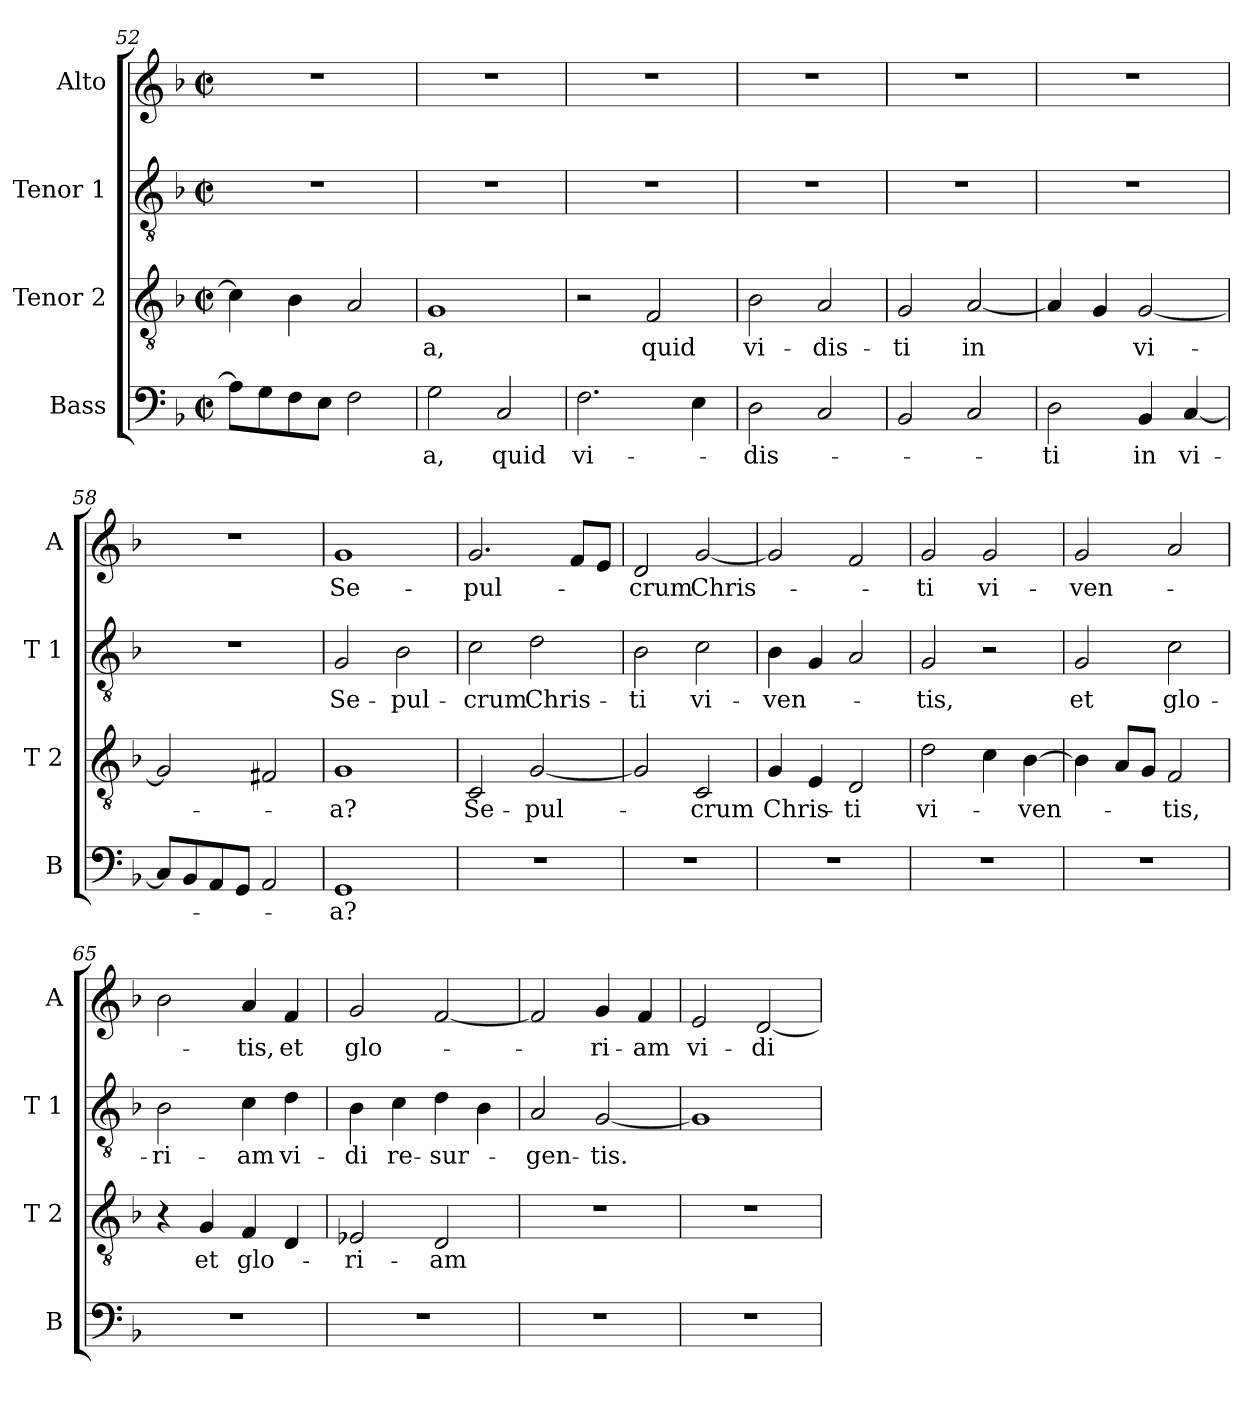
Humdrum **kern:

**kern	**text	**kern	**text	**kern	**text	**kern	**text
*part4	*part4	*part3	*part3	*part2	*part2	*part1	*part1
*staff4	*staff4	*staff3	*staff3	*staff2	*staff2	*staff1	*staff1
*I"Bass	*	*I"Tenor 2	*	*I"Tenor 1	*	*I"Alto	*
*I'B	*	*I'T 2	*	*I'T 1	*	*I'A	*
*clefF4	*	*clefGv2	*	*clefGv2	*	*clefG2	*
*k[b-]	*	*k[b-]	*	*k[b-]	*	*k[b-]	*
*F:	*	*F:	*	*F:	*	*F:	*
*M2/2	*	*M2/2	*	*M2/2	*	*M2/2	*
*met(c|)	*	*met(c|)	*	*met(c|)	*	*met(c|)	*
=52	=52	=52	=52	=52	=52	=52	=52
8A\L]	.	4c\]	.	1r	.	1r	.
8G\	.	.	.	.	.	.	.
8F\	.	4B-\	.	.	.	.	.
8E\J	.	.	.	.	.	.	.
2F\	.	2A/	.	.	.	.	.
=53	=53	=53	=53	=53	=53	=53	=53
!	!LO:LY:b	!	!LO:LY:b	!	!	!	!
2G\	-a,	1G	-a,	1r	.	1r	.
!	!LO:LY:b	!	!	!	!	!	!
2C/	quid	.	.	.	.	.	.
=54	=54	=54	=54	=54	=54	=54	=54
!	!LO:LY:b	!	!	!	!	!	!
2.F\	vi-	2r	.	1r	.	1r	.
!	!	!	!LO:LY:b	!	!	!	!
.	.	2F/	quid	.	.	.	.
4E\	.	.	.	.	.	.	.
!!LO:LB:g=z
=55	=55	=55	=55	=55	=55	=55	=55
!	!LO:LY:b	!	!LO:LY:b	!	!	!	!
2D\	-dis-	2B-\	vi-	1r	.	1r	.
!	!	!	!LO:LY:b	!	!	!	!
2C/	.	2A/	-dis-	.	.	.	.
=56	=56	=56	=56	=56	=56	=56	=56
!	!	!	!LO:LY:b	!	!	!	!
2BB-/	.	2G/	-ti	1r	.	1r	.
!	!	!	!LO:LY:b	!	!	!	!
2C/	.	[2A/	in	.	.	.	.
=57	=57	=57	=57	=57	=57	=57	=57
!	!LO:LY:b	!	!	!	!	!	!
2D\	-ti	4A/]	.	1r	.	1r	.
.	.	4G/	.	.	.	.	.
!	!LO:LY:b	!	!LO:LY:b	!	!	!	!
4BB-/	in	[2G/	vi-	.	.	.	.
!	!LO:LY:b	!	!	!	!	!	!
[4C/	vi-	.	.	.	.	.	.
=58	=58	=58	=58	=58	=58	=58	=58
8C/L]	.	2G/]	.	1r	.	1r	.
8BB-/	.	.	.	.	.	.	.
8AA/	.	.	.	.	.	.	.
8GG/J	.	.	.	.	.	.	.
2AA/	.	2F#X/	.	.	.	.	.
=59	=59	=59	=59	=59	=59	=59	=59
!	!LO:LY:b	!	!LO:LY:b	!	!LO:LY:b	!	!LO:LY:b
1GG	-a?	1G	-a?	2G/	Se-	1g	Se-
!	!	!	!	!	!LO:LY:b	!	!
.	.	.	.	2B-\	-pul-	.	.
=60	=60	=60	=60	=60	=60	=60	=60
!	!	!	!LO:LY:b	!	!LO:LY:b	!	!LO:LY:b
1r	.	2C/	Se-	2c\	-crum	2.g/	-pul-
!	!	!	!LO:LY:b	!	!LO:LY:b	!	!
.	.	[2G/	-pul-	2d\	Chris-	.	.
.	.	.	.	.	.	8f/L	.
.	.	.	.	.	.	8e/J	.
!!LO:LB:g=z
=61	=61	=61	=61	=61	=61	=61	=61
!	!	!	!	!	!LO:LY:b	!	!LO:LY:b
1r	.	2G/]	.	2B-\	-ti	2d/	-crum
!	!	!	!LO:LY:b	!	!LO:LY:b	!	!LO:LY:b
.	.	2C/	-crum	2c\	vi-	[2g/	Chris-
=62	=62	=62	=62	=62	=62	=62	=62
!	!	!	!LO:LY:b	!	!LO:LY:b	!	!
1r	.	4G/	Chris-	4B-\	-ven-	2g/]	.
.	.	4E/	.	4G/	.	.	.
!	!	!	!LO:LY:b	!	!	!	!
.	.	2D/	-ti	2A/	.	2f/	.
=63	=63	=63	=63	=63	=63	=63	=63
!	!	!	!LO:LY:b	!	!LO:LY:b	!	!LO:LY:b
1r	.	2d\	vi-	2G/	-tis,	2g/	-ti
!	!	!	!	!	!	!	!LO:LY:b
.	.	4c\	.	2r	.	2g/	vi-
!	!	!	!LO:LY:b	!	!	!	!
.	.	[4B-\	-ven-	.	.	.	.
=64	=64	=64	=64	=64	=64	=64	=64
!	!	!	!	!	!LO:LY:b	!	!LO:LY:b
1r	.	4B-\]	.	2G/	et	2g/	-ven-
.	.	8A/L	.	.	.	.	.
.	.	8G/J	.	.	.	.	.
!	!	!	!LO:LY:b	!	!LO:LY:b	!	!
.	.	2F/	-tis,	2c\	glo-	2a/	.
=65	=65	=65	=65	=65	=65	=65	=65
!	!	!	!	!	!LO:LY:b	!	!
1r	.	4r	.	2B-\	-ri-	2b-\	.
!	!	!	!LO:LY:b	!	!	!	!
.	.	4G/	et	.	.	.	.
!	!	!	!LO:LY:b	!	!LO:LY:b	!	!LO:LY:b
.	.	4F/	glo-	4c\	-am	4a/	-tis,
!	!	!	!	!	!LO:LY:b	!	!LO:LY:b
.	.	4D/	.	4d\	vi-	4f/	et
=66	=66	=66	=66	=66	=66	=66	=66
!	!	!	!LO:LY:b	!	!LO:LY:b	!	!LO:LY:b
1r	.	2E-X/	-ri-	4B-\	-di	2g/	glo-
!	!	!	!	!	!LO:LY:b	!	!
.	.	.	.	4c\	re-	.	.
!	!	!	!LO:LY:b	!	!LO:LY:b	!	!
.	.	2D/	-am	4d\	-sur-	[2f/	.
.	.	.	.	4B-\	.	.	.
!!LO:PB:g=z
=67	=67	=67	=67	=67	=67	=67	=67
!	!	!	!	!	!LO:LY:b	!	!
1r	.	1r	.	2A/	-gen-	2f/]	.
!	!	!	!	!	!LO:LY:b	!	!LO:LY:b
.	.	.	.	[2G/	-tis.	4g/	-ri-
!	!	!	!	!	!	!	!LO:LY:b
.	.	.	.	.	.	4f/	-am
=68	=68	=68	=68	=68	=68	=68	=68
!	!	!	!	!	!	!	!LO:LY:b
1r	.	1r	.	1G]	.	2e/	vi-
!	!	!	!	!	!	!	!LO:LY:b
.	.	.	.	.	.	[2d/	-di
=	=	=	=	=	=	=	=
*-	*-	*-	*-	*-	*-	*-	*-
